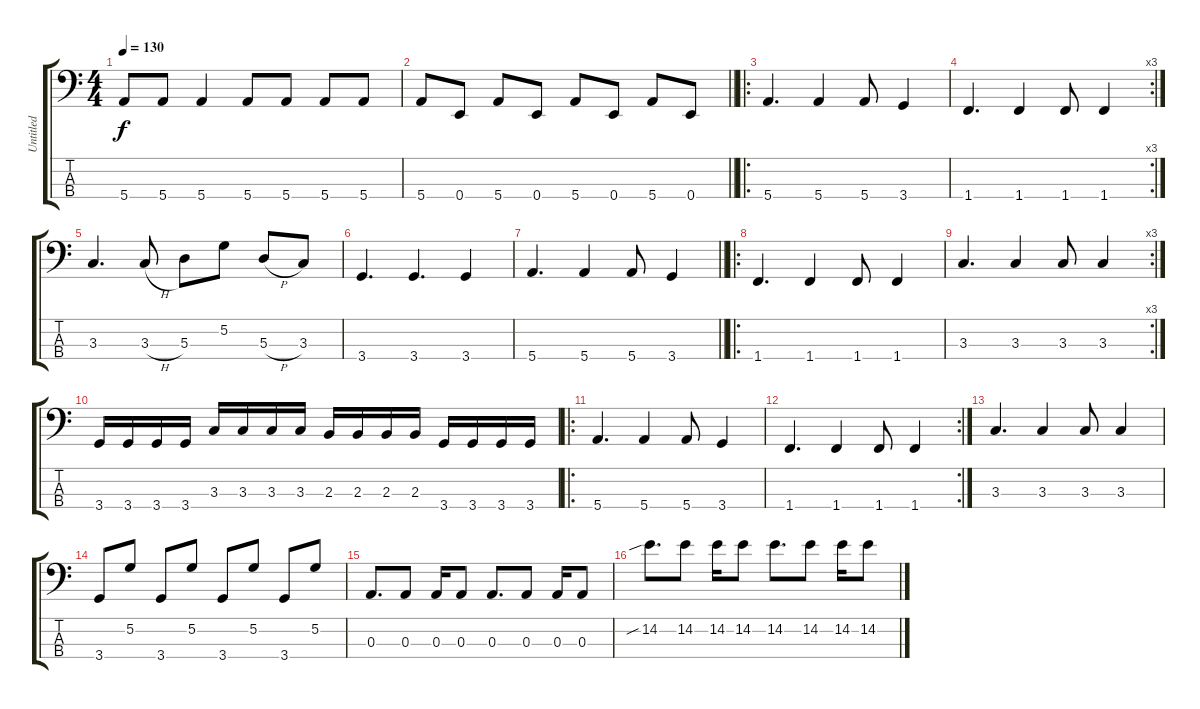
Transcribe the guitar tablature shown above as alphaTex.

\track ("Untitled" "Untitled") {instrument electricbassfinger}
\staff {score tabs}
\tuning (G2 D2 A1 E1) {hide}
\ts (4 4)
\tempo 130
\clef f4
\ks c
5.4.8{dy f} 5.4.8 5.4.4 5.4.8 5.4.8 5.4.8 5.4.8 |
\barLineRight lightlight
5.4.8 0.4.8 5.4.8 0.4.8 5.4.8 0.4.8 5.4.8 0.4.8 |
\ro
5.4.4{d} 5.4.4 5.4.8 3.4.4 |
\rc 3
1.4.4{d} 1.4.4 1.4.8 1.4.4 |
3.3.4{d} 3.3{h}.8 5.3.8 5.2.8 5.3{h}.8 3.3.8 |
3.4.4{d} 3.4.4{d} 3.4.4 |
\barLineRight lightlight
5.4.4{d} 5.4.4 5.4.8 3.4.4 |
\ro
1.4.4{d} 1.4.4 1.4.8 1.4.4 |
\rc 3
3.3.4{d} 3.3.4 3.3.8 3.3.4 |
3.4.16 3.4.16 3.4.16 3.4.16 3.3.16 3.3.16 3.3.16 3.3.16 2.3.16 2.3.16 2.3.16 2.3.16 3.4.16 3.4.16 3.4.16 3.4.16 |
\ro
5.4.4{d} 5.4.4 5.4.8 3.4.4 |
\rc 2
1.4.4{d} 1.4.4 1.4.8 1.4.4 |
3.3.4{d} 3.3.4 3.3.8 3.3.4 |
3.4.8 5.2.8 3.4.8 5.2.8 3.4.8 5.2.8 3.4.8 5.2.8 |
0.3.8{d} 0.3.8 0.3.16 0.3.8 0.3.8{d} 0.3.8 0.3.16 0.3.8 |
14.2{sib}.8{d} 14.2.8 14.2.16 14.2.8 14.2.8{d} 14.2.8 14.2.16 14.2.8
